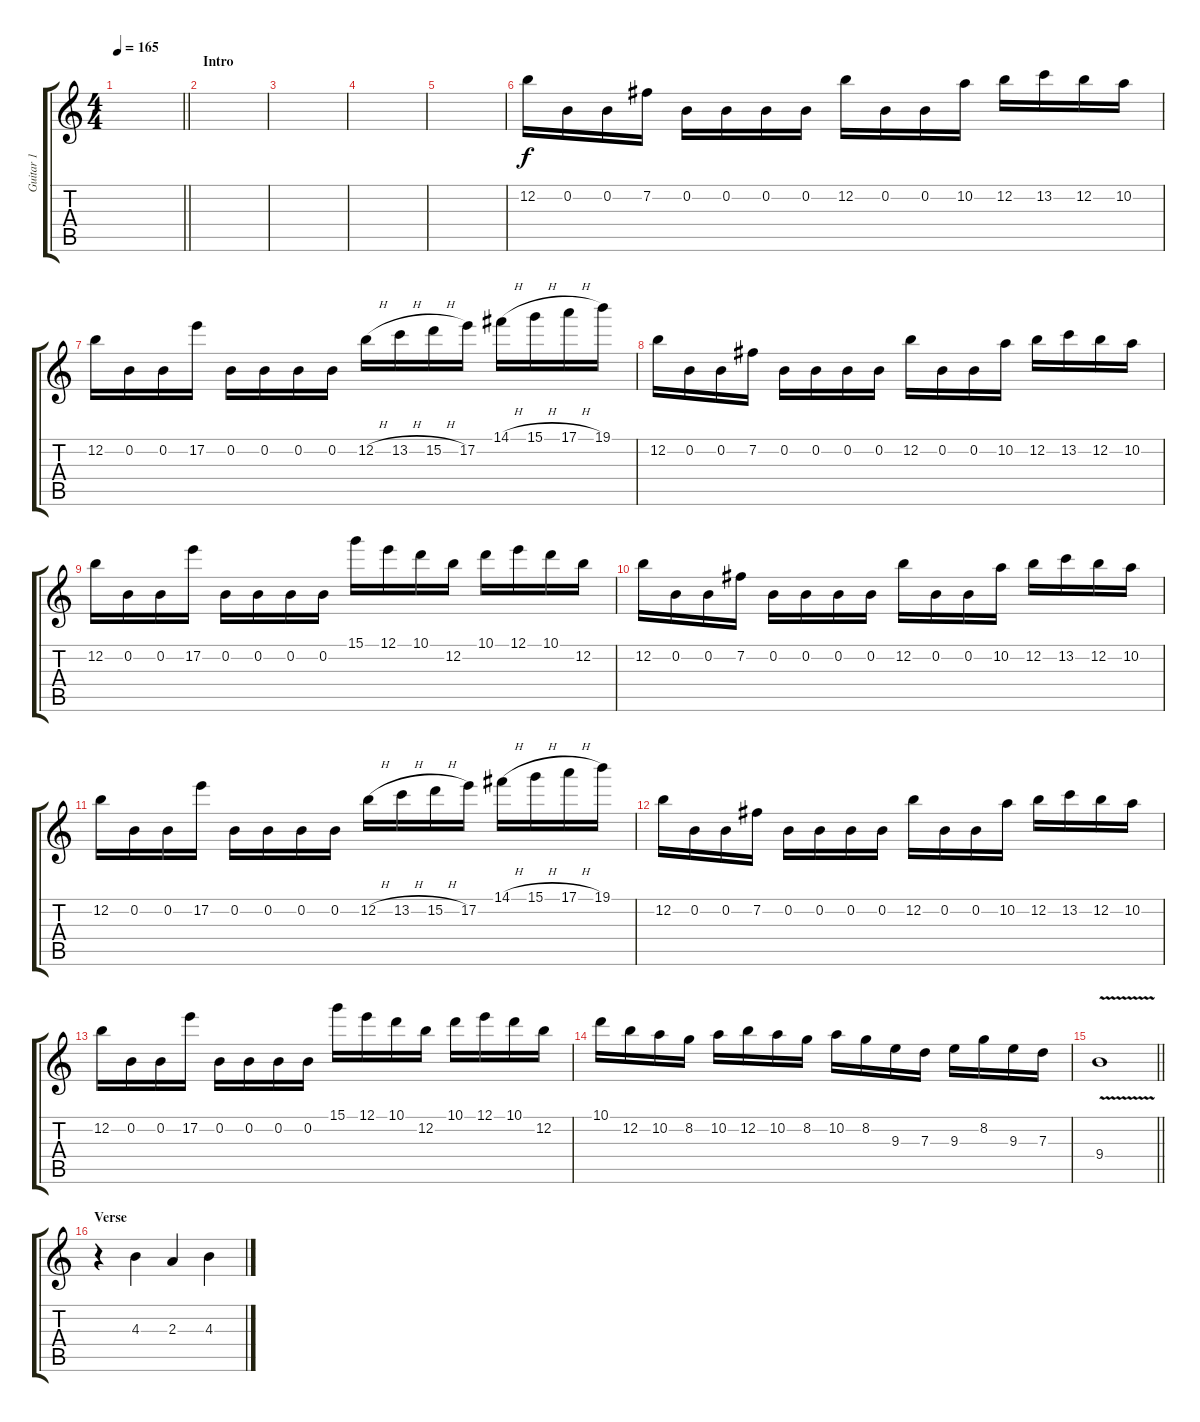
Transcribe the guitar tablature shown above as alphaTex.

\track ("Guitar 1" "Guitar 1") {instrument distortionguitar}
\staff {score tabs}
\tuning (E4 B3 G3 D3 A2 E2) {hide}
\ts (4 4)
\tempo 165
\clef g2
\barLineRight lightlight
\ks c
|
\section ("" "Intro")
|
|
|
|
12.2.16 0.2.16 0.2.16 7.2.16 0.2.16 0.2.16 0.2.16 0.2.16 12.2.16 0.2.16 0.2.16 10.2.16 12.2.16 13.2.16 12.2.16 10.2.16 |
12.2.16 0.2.16 0.2.16 17.2.16 0.2.16 0.2.16 0.2.16 0.2.16 12.2{h}.16 13.2{h}.16 15.2{h}.16 17.2.16 14.1{h}.16 15.1{h}.16 17.1{h}.16 19.1.16 |
12.2.16 0.2.16 0.2.16 7.2.16 0.2.16 0.2.16 0.2.16 0.2.16 12.2.16 0.2.16 0.2.16 10.2.16 12.2.16 13.2.16 12.2.16 10.2.16 |
12.2.16 0.2.16 0.2.16 17.2.16 0.2.16 0.2.16 0.2.16 0.2.16 15.1.16 12.1.16 10.1.16 12.2.16 10.1.16 12.1.16 10.1.16 12.2.16 |
12.2.16 0.2.16 0.2.16 7.2.16 0.2.16 0.2.16 0.2.16 0.2.16 12.2.16 0.2.16 0.2.16 10.2.16 12.2.16 13.2.16 12.2.16 10.2.16 |
12.2.16 0.2.16 0.2.16 17.2.16 0.2.16 0.2.16 0.2.16 0.2.16 12.2{h}.16 13.2{h}.16 15.2{h}.16 17.2.16 14.1{h}.16 15.1{h}.16 17.1{h}.16 19.1.16 |
12.2.16 0.2.16 0.2.16 7.2.16 0.2.16 0.2.16 0.2.16 0.2.16 12.2.16 0.2.16 0.2.16 10.2.16 12.2.16 13.2.16 12.2.16 10.2.16 |
12.2.16 0.2.16 0.2.16 17.2.16 0.2.16 0.2.16 0.2.16 0.2.16 15.1.16 12.1.16 10.1.16 12.2.16 10.1.16 12.1.16 10.1.16 12.2.16 |
10.1.16 12.2.16 10.2.16 8.2.16 10.2.16 12.2.16 10.2.16 8.2.16 10.2.16 8.2.16 9.3.16 7.3.16 9.3.16 8.2.16 9.3.16 7.3.16 |
\barLineRight lightlight
9.4{v}.1 |
\section ("" "Verse")
r.4{balance 11} 4.3.4 2.3.4 4.3.4
